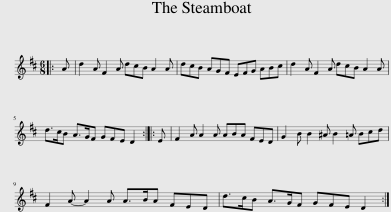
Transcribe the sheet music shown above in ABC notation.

X:1
L:1/8
M:6/8
I:linebreak $
K:D
V:1 treble
V:1
|: A | d2 A F2 A dcB A2 A | dcB AGF EFG ABc | d2 A F2 A dcB A2 A |$ d>cB A>GF GFE D2 :: %5
 E | F2 A A2 A ABA FED | G2 B B2 ^A B2 =A Bcd |$ F2 A- A2 A A>BA FED | d>cB A>GF GFE D2 :| %10
